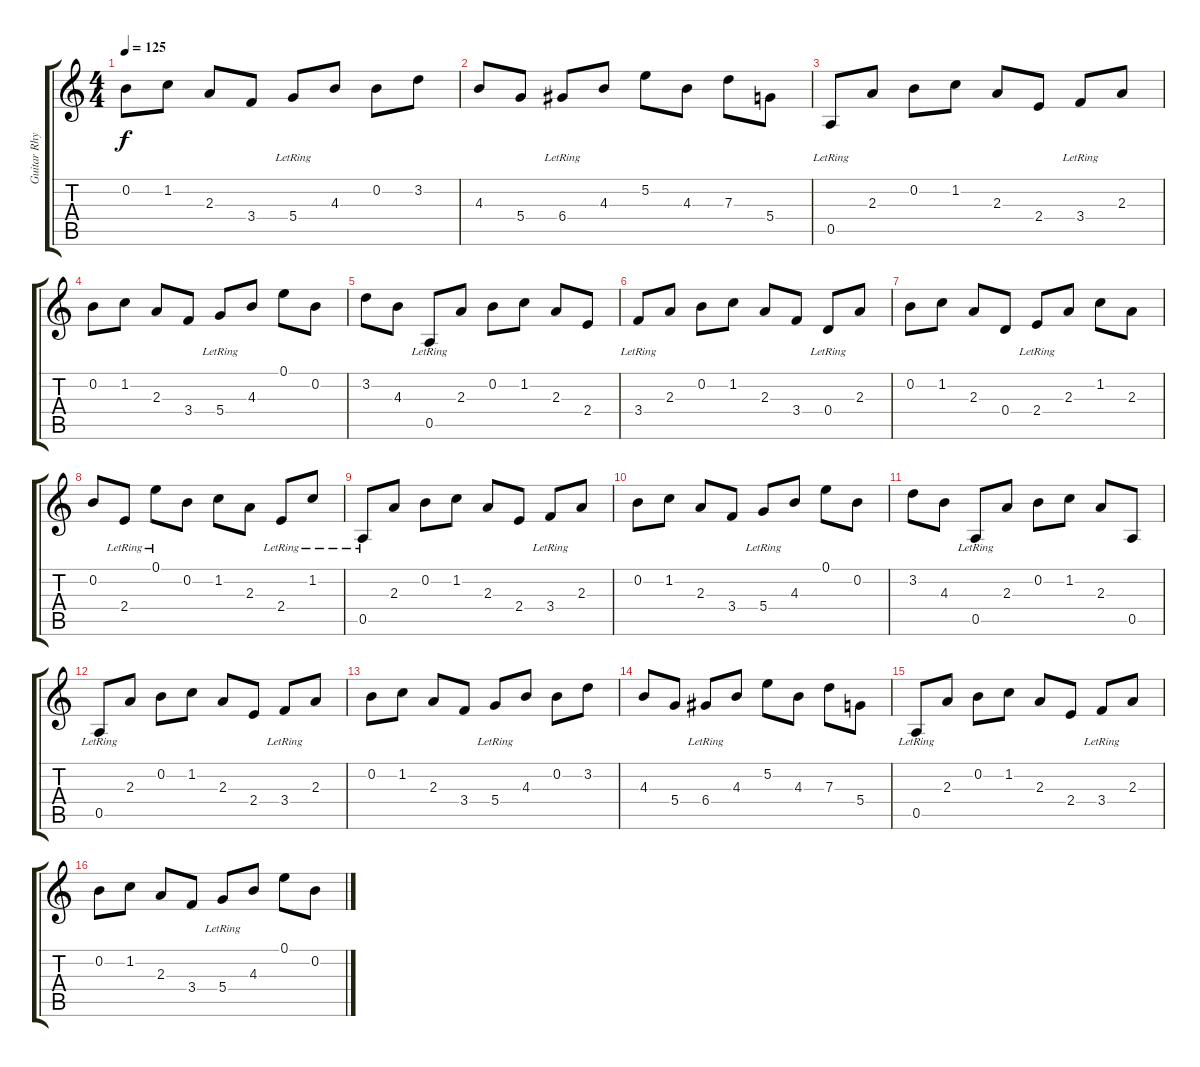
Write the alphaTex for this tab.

\track ("Guitar Rhythm 1" "Guitar Rhy") {instrument acousticguitarsteel}
\staff {score tabs}
\tuning (E4 B3 G3 D3 A2 E2) {hide}
\ts (4 4)
\tempo 125
\clef g2
\ks c
0.2.8{dy f} 1.2.8 2.3.8 3.4.8 5.4{lr}.8 4.3.8 0.2.8 3.2.8 |
4.3.8 5.4.8 6.4{lr}.8 4.3.8 5.2.8 4.3.8 7.3.8 5.4.8 |
0.5{lr}.8 2.3.8 0.2.8 1.2.8 2.3.8 2.4.8 3.4{lr}.8 2.3.8 |
0.2.8 1.2.8 2.3.8 3.4.8 5.4{lr}.8 4.3.8 0.1.8 0.2.8 |
3.2.8 4.3.8 0.5{lr}.8 2.3.8 0.2.8 1.2.8 2.3.8 2.4.8 |
3.4{lr}.8 2.3.8 0.2.8 1.2.8 2.3.8 3.4.8 0.4{lr}.8 2.3.8 |
0.2.8 1.2.8 2.3.8 0.4.8 2.4{lr}.8 2.3.8 1.2.8 2.3.8 |
0.2.8 2.4{lr}.8 0.1{lr}.8 0.2.8 1.2.8 2.3.8 2.4{lr}.8 1.2{lr}.8 |
0.5{lr}.8 2.3.8 0.2.8 1.2.8 2.3.8 2.4.8 3.4{lr}.8 2.3.8 |
0.2.8 1.2.8 2.3.8 3.4.8 5.4{lr}.8 4.3.8 0.1.8 0.2.8 |
3.2.8 4.3.8 0.5{lr}.8 2.3.8 0.2.8 1.2.8 2.3.8 0.5.8 |
0.5{lr}.8 2.3.8 0.2.8 1.2.8 2.3.8 2.4.8 3.4{lr}.8 2.3.8 |
0.2.8 1.2.8 2.3.8 3.4.8 5.4{lr}.8 4.3.8 0.2.8 3.2.8 |
4.3.8 5.4.8 6.4{lr}.8 4.3.8 5.2.8 4.3.8 7.3.8 5.4.8 |
0.5{lr}.8 2.3.8 0.2.8 1.2.8 2.3.8 2.4.8 3.4{lr}.8 2.3.8 |
0.2.8 1.2.8 2.3.8 3.4.8 5.4{lr}.8 4.3.8 0.1.8 0.2.8
